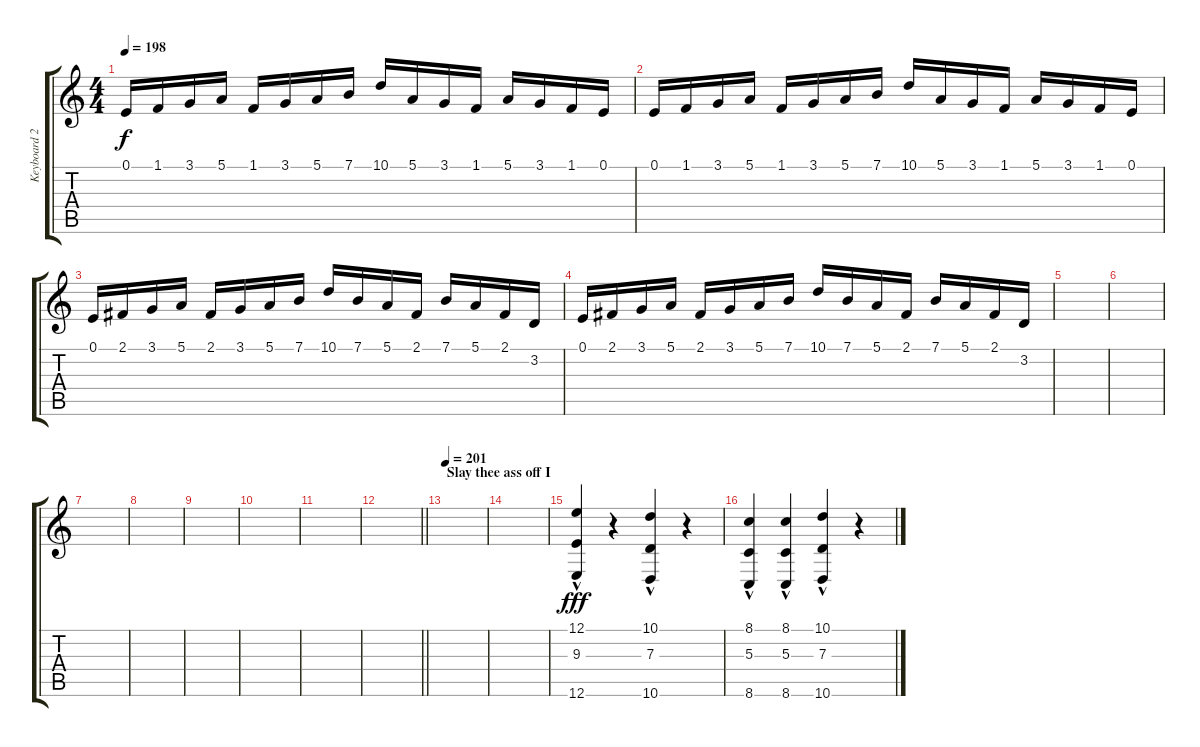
\track ("Keyboard 2" "Keyboard 2") {instrument stringensemble1}
\staff {score tabs}
\tuning (E4 B3 G3 D3 A2 E2) {hide}
\ts (4 4)
\tempo 198
\clef g2
\ks c
0.1.16{dy f} 1.1.16 3.1.16 5.1.16 1.1.16 3.1.16 5.1.16 7.1.16 10.1.16 5.1.16 3.1.16 1.1.16 5.1.16 3.1.16 1.1.16 0.1.16 |
0.1.16 1.1.16 3.1.16 5.1.16 1.1.16 3.1.16 5.1.16 7.1.16 10.1.16 5.1.16 3.1.16 1.1.16 5.1.16 3.1.16 1.1.16 0.1.16 |
0.1.16 2.1.16 3.1.16 5.1.16 2.1.16 3.1.16 5.1.16 7.1.16 10.1.16 7.1.16 5.1.16 2.1.16 7.1.16 5.1.16 2.1.16 3.2.16 |
0.1.16 2.1.16 3.1.16 5.1.16 2.1.16 3.1.16 5.1.16 7.1.16 10.1.16 7.1.16 5.1.16 2.1.16 7.1.16 5.1.16 2.1.16 3.2.16 |
|
|
|
|
|
|
|
\barLineRight lightlight
|
\section ("" "Slay thee ass off I")
\tempo 201
|
|
(12.1{hac} 9.3{hac} 12.6{hac}).4{dy fff} r.4 (10.1{hac} 7.3{hac} 10.6{hac}).4 r.4 |
(8.1{hac} 5.3{hac} 8.6{hac}).4 (8.1{hac} 5.3{hac} 8.6{hac}).4 (10.1{hac} 7.3{hac} 10.6{hac}).4 r.4
